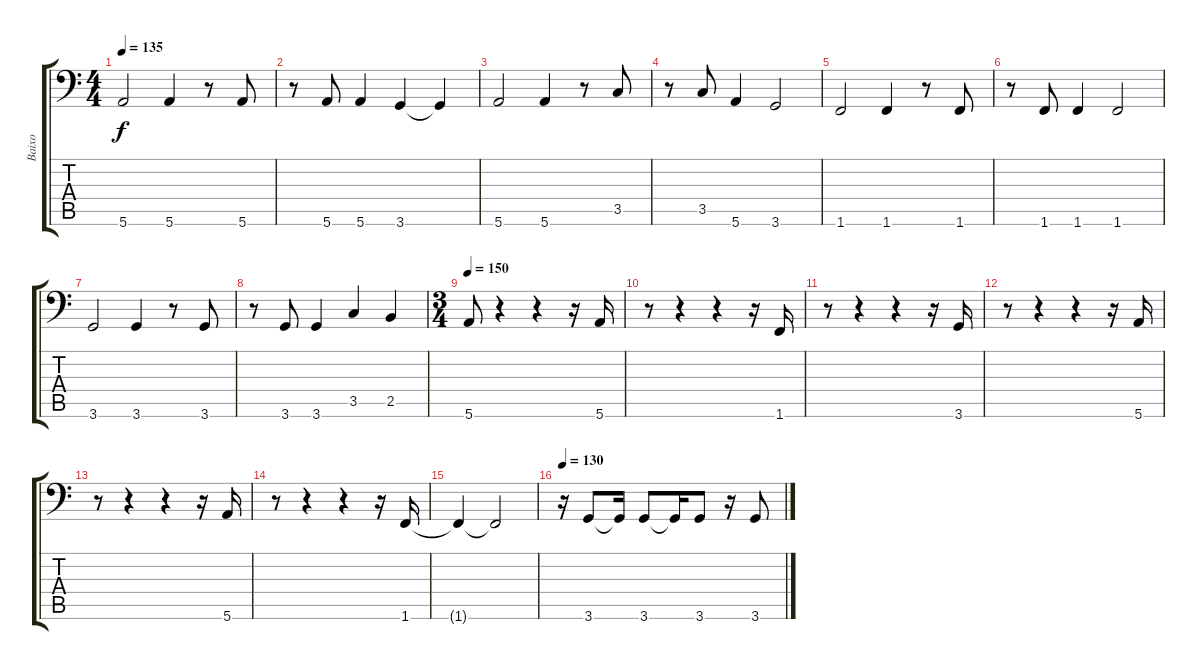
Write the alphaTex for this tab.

\track ("Baixo" "Baixo") {instrument electricbassfinger}
\staff {score tabs}
\tuning (E3 B2 G2 D2 A1 E1) {hide}
\ts (4 4)
\tempo 135
\clef f4
\ks c
5.6.2{dy f} 5.6.4 r.8 5.6.8 |
r.8 5.6.8 5.6.4 3.6.4 3.6{t}.4 |
5.6.2 5.6.4 r.8 3.5.8 |
r.8 3.5.8 5.6.4 3.6.2 |
1.6.2 1.6.4 r.8 1.6.8 |
r.8 1.6.8 1.6.4 1.6.2 |
3.6.2 3.6.4 r.8 3.6.8 |
r.8 3.6.8 3.6.4 3.5.4 2.5.4 |
\ts (3 4)
\tempo 150
5.6.8 r.4 r.4 r.16 5.6.16 |
r.8 r.4 r.4 r.16 1.6.16 |
r.8 r.4 r.4 r.16 3.6.16 |
r.8 r.4 r.4 r.16 5.6.16 |
r.8 r.4 r.4 r.16 5.6.16 |
r.8 r.4 r.4 r.16 1.6.16 |
1.6{t}.4 1.6{t}.2 |
\tempo 130
r.16 3.6.8 3.6{t}.16 3.6.8 3.6{t}.16 3.6.8 r.16 3.6.8
